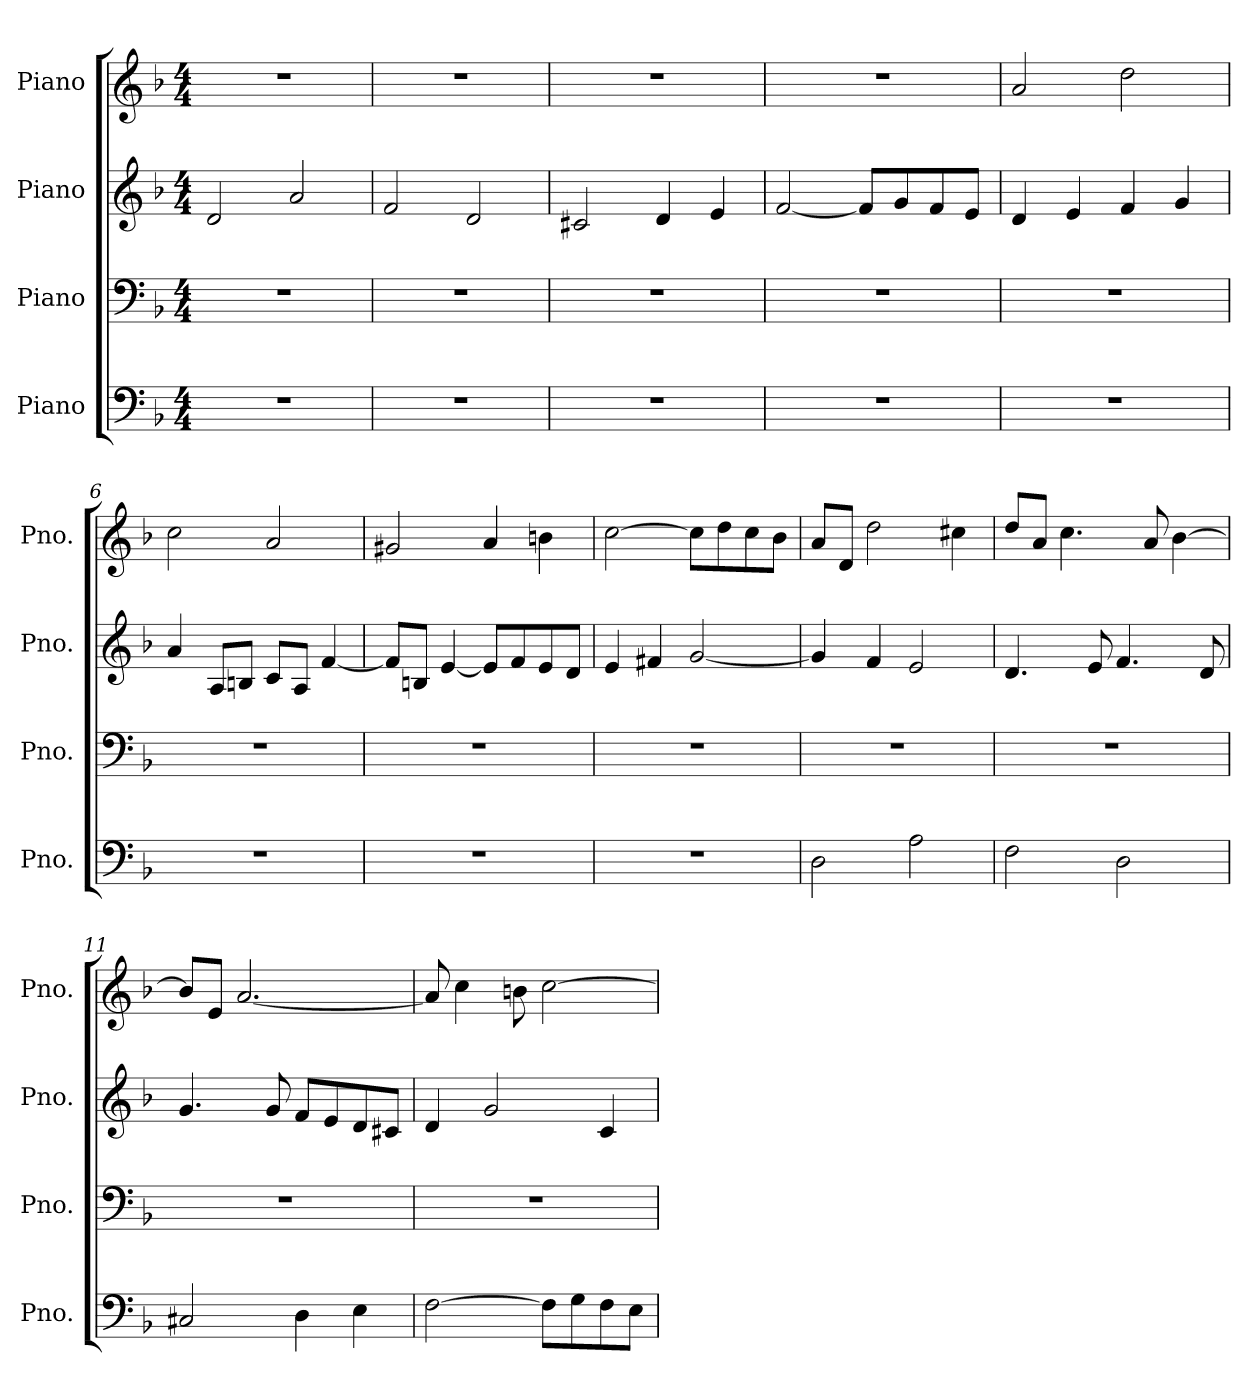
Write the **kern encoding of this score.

**kern	**kern	**kern	**kern
*part4	*part3	*part2	*part1
*staff4	*staff3	*staff2	*staff1
*I"Piano	*I"Piano	*I"Piano	*I"Piano
*I'Pno.	*I'Pno.	*I'Pno.	*I'Pno.
*clefF4	*clefF4	*	*
*k[b-]	*k[b-]	*k[b-]	*k[b-]
*F:	*F:	*F:	*F:
*M4/4	*M4/4	*M4/4	*M4/4
=1	=1	=1	=1
1r	1r	2d/	1r
.	.	2a/	.
=2	=2	=2	=2
1r	1r	2f/	1r
.	.	2d/	.
=3	=3	=3	=3
1r	1r	2c#X/	1r
.	.	4d/	.
.	.	4e/	.
=4	=4	=4	=4
1r	1r	[2f/	1r
.	.	8f/L]	.
.	.	8g/	.
.	.	8f/	.
.	.	8e/J	.
=5	=5	=5	=5
1r	1r	4d/	2a/
.	.	4e/	.
.	.	4f/	2dd\
.	.	4g/	.
=6	=6	=6	=6
1r	1r	4a/	2cc\
.	.	8A/L	.
.	.	8Bn/J	.
.	.	8c/L	2a/
.	.	8A/J	.
.	.	[4f/	.
=7	=7	=7	=7
1r	1r	8f/L]	2g#X/
.	.	8Bn/J	.
.	.	[4e/	.
.	.	8e/L]	4a/
.	.	8f/	.
.	.	8e/	4bn\
.	.	8d/J	.
!!LO:LB:g=z
=8	=8	=8	=8
1r	1r	4e/	[2cc\
.	.	4f#X/	.
.	.	[2g/	8cc\L]
.	.	.	8dd\
.	.	.	8cc\
.	.	.	8b-\J
=9	=9	=9	=9
2D\	1r	4g/]	8a/L
.	.	.	8d/J
.	.	4f/	2dd\
2A\	.	2e/	.
.	.	.	4cc#X\
=10	=10	=10	=10
2F\	1r	4.d/	8dd/L
.	.	.	8a/J
.	.	.	4.cc\
.	.	8e/	.
2D\	.	4.f/	.
.	.	.	8a/
.	.	.	[4b-\
.	.	8d/	.
=11	=11	=11	=11
2C#X/	1r	4.g/	8b-/L]
.	.	.	8e/J
.	.	.	[2.a/
.	.	8g/	.
4D\	.	8f/L	.
.	.	8e/	.
4E\	.	8d/	.
.	.	8c#X/J	.
=12	=12	=12	=12
[2F\	1r	4d/	8a/]
.	.	.	4cc\
.	.	2g/	.
.	.	.	8bn\
8F\L]	.	.	[2cc\
8G\	.	.	.
8F\	.	4c/	.
8E\J	.	.	.
=	=	=	=
*-	*-	*-	*-
